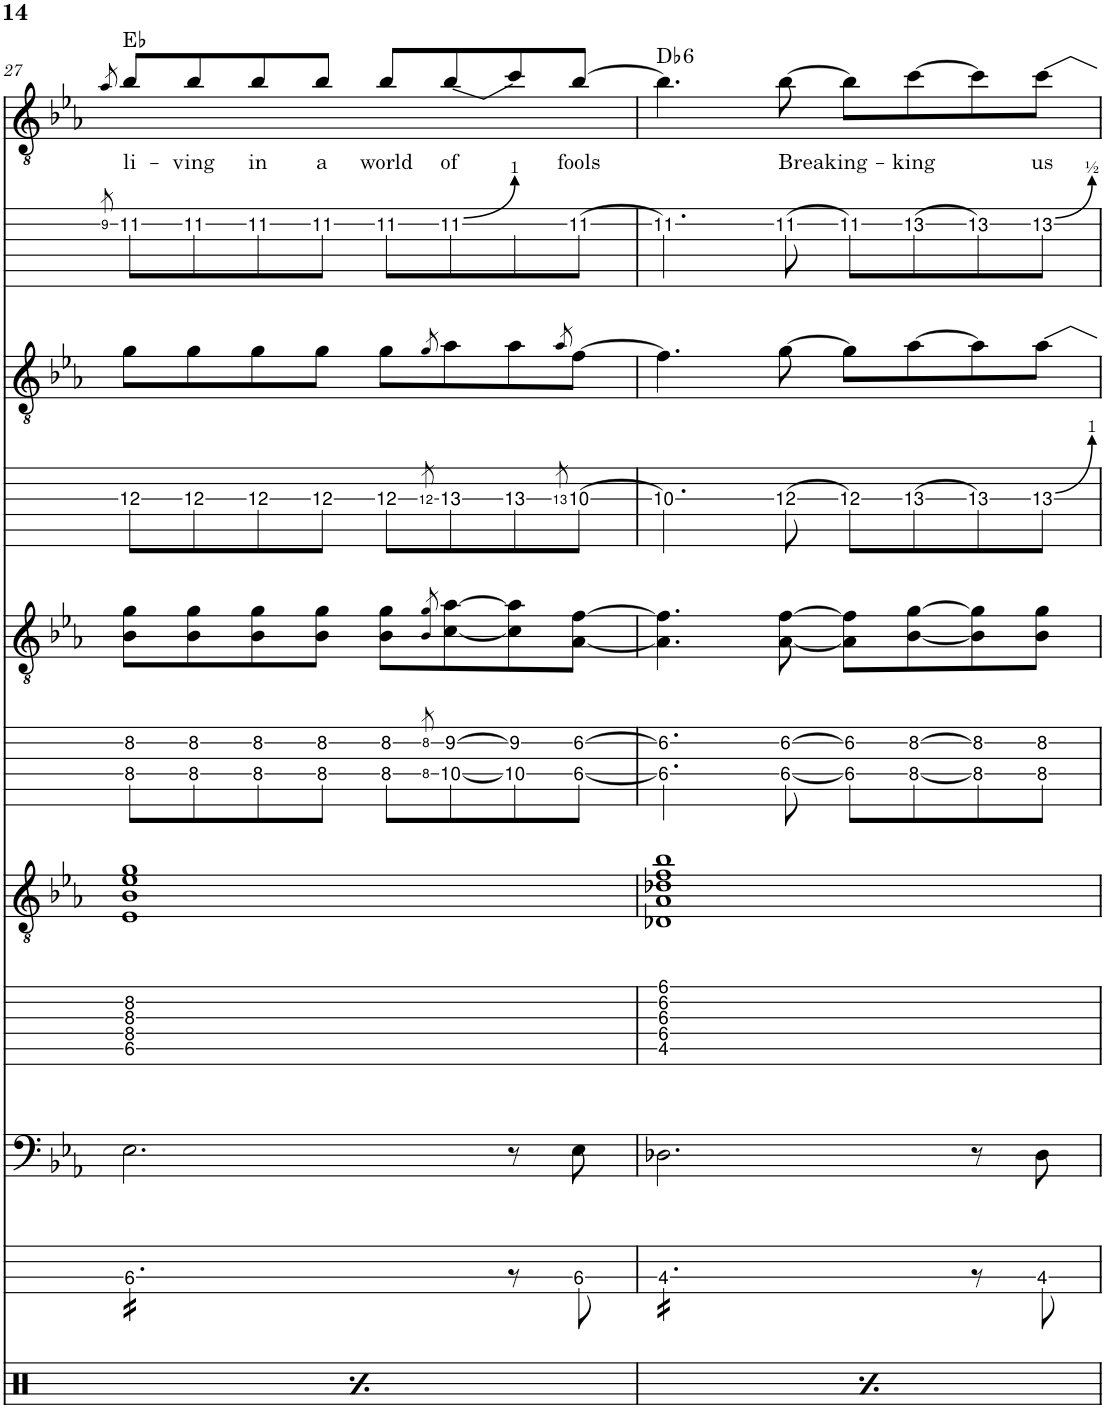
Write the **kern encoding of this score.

**kern	**kern	**kern	**kern	**kern	**kern	**kern	**kern	**kern	**kern	**kern	**text	**harte
*part6	*part5	*part5	*part4	*part4	*part3	*part3	*part2	*part2	*part1	*part1	*part1	*part1
*staff11	*staff10	*staff9	*staff8	*staff7	*staff6	*staff5	*staff4	*staff3	*staff2	*staff1	*staff1	*
*I"Drumset	*I"Acoustic Bass	*	*I"Acoustic Guitar 4	*	*I"Acoustic Guitar 2	*	*I"Acoustic Guitar 3	*	*I"Acoustic Guitar 1	*	*	*
*	*	*	*I'Ac Gtr	*	*I'Ac Gtr	*	*I'Ac Gtr	*	*I'Ac Gtr	*	*	*
!!LO:PB:g=z
*clefX	*	*clefF4	*	*clefGv2	*	*clefGv2	*	*clefGv2	*	*clefGv2	*	*
*	*Trd7c12	*Trd7c12	*	*	*	*	*	*	*	*	*	*
*k[]	*k[b-e-a-]	*k[b-e-a-]	*k[b-e-a-]	*k[b-e-a-]	*k[b-e-a-]	*k[b-e-a-]	*k[b-e-a-]	*k[b-e-a-]	*k[b-e-a-]	*k[b-e-a-]	*	*
*M4/4	*M4/4	*M4/4	*M4/4	*M4/4	*M4/4	*M4/4	*M4/4	*M4/4	*M4/4	*M4/4	*	*
=27	=27	=27	=27	=27	=27	=27	=27	=27	=27	=27	=27	=27
.	.	.	.	.	.	.	.	.	8qa-/	8qa-/	.	.
*^	*	*	*	*	*	*	*	*	*	*	*	*
!	!	!	!	!	!	!	!	!	!	!	!	!LO:LY:b	!
8Rgg/L	4Rf\	2.E-\	2.E-\	1E- 1B- 1e- 1g	1E- 1B- 1e- 1g	8B-\ 8g\L	8B-\ 8g\L	8g\L	8g\L	8b-\L	8b-/L	li-	Eb:maj
!	!	!	!	!	!	!	!	!	!	!	!	!LO:LY:b	!
8Rgg/	.	.	.	.	.	8B-\ 8g\	8B-\ 8g\	8g\	8g\	8b-\	8b-/	-ving	.
!	!	!	!	!	!	!	!	!	!	!	!	!LO:LY:b	!
8Rcc/	8Rd\L	.	.	.	.	8B-\ 8g\	8B-\ 8g\	8g\	8g\	8b-\	8b-/	in	.
!	!	!	!	!	!	!	!	!	!	!	!	!LO:LY:b	!
8Rgg/J	8Rf\J	.	.	.	.	8B-\ 8g\J	8B-\ 8g\J	8g\J	8g\J	8b-\J	8b-/J	a	.
!	!	!	!	!	!	!	!	!	!	!	!	!LO:LY:b	!
8Rgg/L	4Rf\	.	.	.	.	8B-\ 8g\L	8B-\ 8g\L	8g\L	8g\L	8b-\L	8b-/L	world	.
.	.	.	.	.	.	8qB-/ 8qg/	8qB-/ 8qg/	8qg/	8qg/	.	.	.	.
!	!	!	!	!	!	!	!	!	!	!	!	!LO:LY:b	!
8Rgg/	.	.	.	.	.	[8c\ [8a-\	[8c\ [8a-\	8a-\	8a-\	8b-\	8b-/	of	.
8Rcc/	4Rd\	8r	8r	.	.	8c\] 8a-\]	8c\] 8a-\]	8a-\	8a-\	8cc\	8cc/	.	.
.	.	.	.	.	.	.	.	8qa-/	8qa-/	.	.	.	.
!	!	!	!	!	!	!	!	!	!	!	!	!LO:LY:b	!
8Rgg/J	.	8E-\	8E-\	.	.	[8A-\ [8f\J	[8A-\ [8f\J	[8f\J	[8f\J	[8b-\J	[8b-/J	fools	.
=28	=28	=28	=28	=28	=28	=28	=28	=28	=28	=28	=28	=28	=28
!	!	!	!	!	!	!	!	!	!	!	!	!	!LO:H:kt=6
8Rgg/L	4Rf\	2.D-X\	2.D-X\	1D- 1A- 1d- 1f 1b-	1D-X 1A- 1d-X 1f 1b-	4.A-\] 4.f\]	4.A-\] 4.f\]	4.f\]	4.f\]	4.b-\]	4.b-\]	.	Db:maj6
8Rgg/	.	.	.	.	.	.	.	.	.	.	.	.	.
8Rcc/	8Rd\L	.	.	.	.	.	.	.	.	.	.	.	.
!	!	!	!	!	!	!	!	!	!	!	!	!LO:LY:b	!
8Rgg/J	8Rf\J	.	.	.	.	[8A-\ [8f\	[8A-\ [8f\	[8g\	[8g\	[8b-\	[8b-\	Breaking-	.
8Rgg/L	4Rf\	.	.	.	.	8A-\] 8f\]L	8A-\] 8f\]L	8g\L]	8g\L]	8b-\L]	8b-\L]	.	.
!	!	!	!	!	!	!	!	!	!	!	!	!LO:LY:b	!
8Rgg/	.	.	.	.	.	[8B-\ [8g\	[8B-\ [8g\	[8a-\	[8a-\	[8cc\	[8cc\	-king	.
8Rcc/	4Rd\	8r	8r	.	.	8B-\] 8g\]	8B-\] 8g\]	8a-\]	8a-\]	8cc\]	8cc\]	.	.
!	!	!	!	!	!	!	!	!	!	!	!	!LO:LY:b	!
8Rgg/J	.	8D-\	8D-\	.	.	8B-\ 8g\J	8B-\ 8g\J	8a-\J	8a-\J	8cc\J	8cc\J	us	.
*v	*v	*	*	*	*	*	*	*	*	*	*	*	*
=	=	=	=	=	=	=	=	=	=	=	=	=
*-	*-	*-	*-	*-	*-	*-	*-	*-	*-	*-	*-	*-
